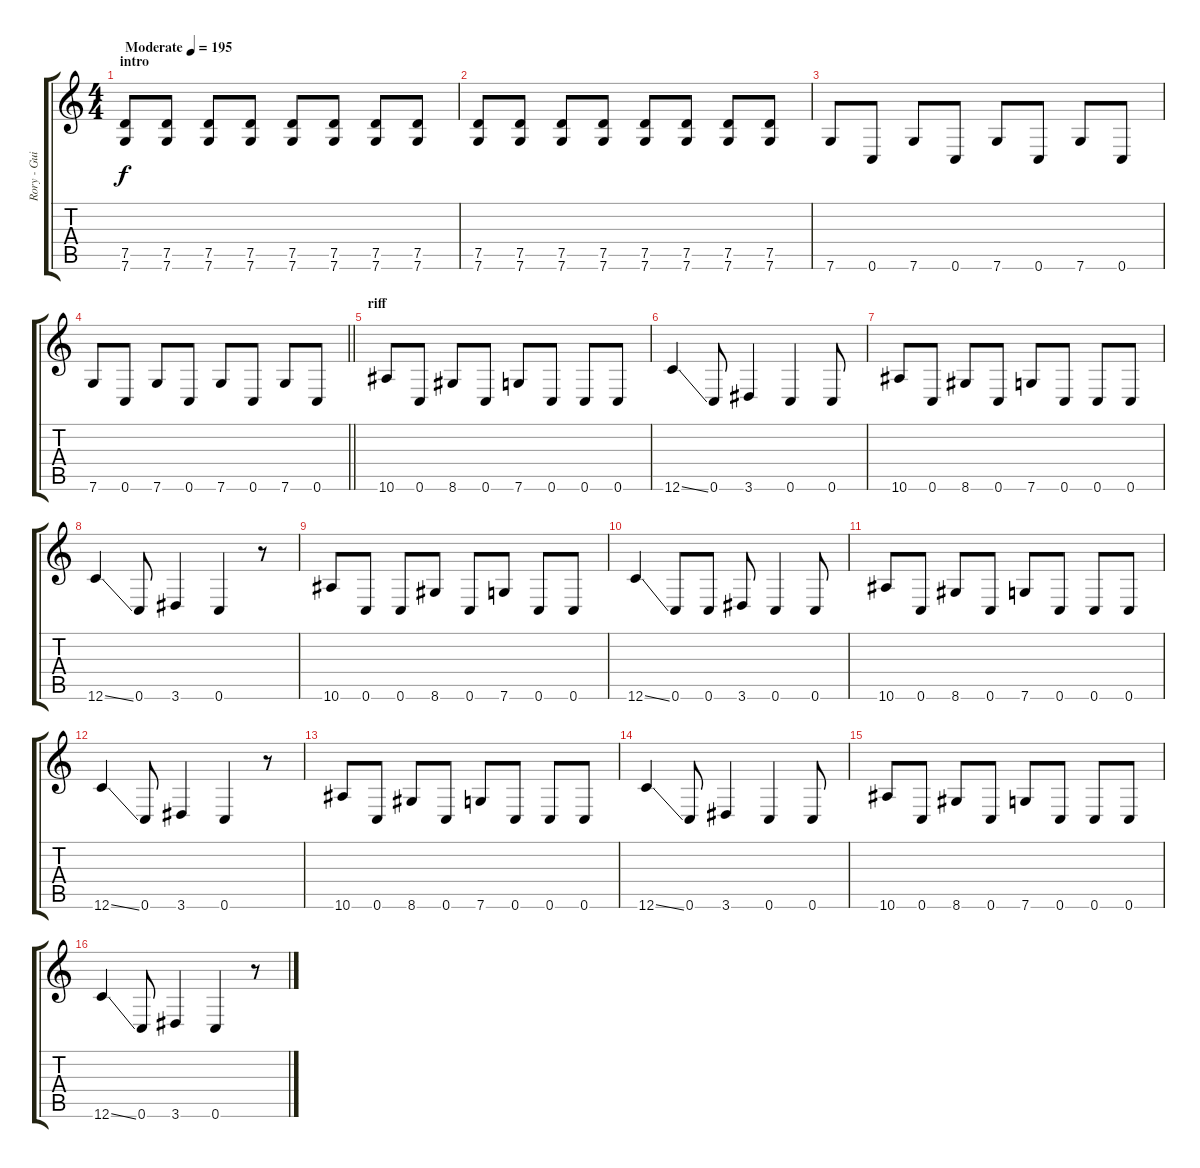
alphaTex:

\track ("Rory - Guitar" "Rory - Gui") {instrument distortionguitar}
\staff {score tabs}
\tuning (D4 A3 F3 C3 G2 C2) {hide}
\ts (4 4)
\section ("" "intro")
\tempo (195 "Moderate")
\clef g2
\ks c
(7.5 7.6).8{dy f instrument distortionguitar} (7.5 7.6).8 (7.5 7.6).8 (7.5 7.6).8 (7.5 7.6).8 (7.5 7.6).8 (7.5 7.6).8 (7.5 7.6).8 |
(7.5 7.6).8 (7.5 7.6).8 (7.5 7.6).8 (7.5 7.6).8 (7.5 7.6).8 (7.5 7.6).8 (7.5 7.6).8 (7.5 7.6).8 |
7.6.8 0.6.8 7.6.8 0.6.8 7.6.8 0.6.8 7.6.8 0.6.8 |
\barLineRight lightlight
7.6.8 0.6.8 7.6.8 0.6.8 7.6.8 0.6.8 7.6.8 0.6.8 |
\section ("" "riff")
10.6.8 0.6.8 8.6.8 0.6.8 7.6.8 0.6.8 0.6.8 0.6.8 |
12.6{ss}.4 0.6.8 3.6.4 0.6.4 0.6.8 |
10.6.8 0.6.8 8.6.8 0.6.8 7.6.8 0.6.8 0.6.8 0.6.8 |
12.6{ss}.4 0.6.8 3.6.4 0.6.4 r.8 |
10.6.8 0.6.8 0.6.8 8.6.8 0.6.8 7.6.8 0.6.8 0.6.8 |
12.6{ss}.4 0.6.8 0.6.8 3.6.8 0.6.4 0.6.8 |
10.6.8 0.6.8 8.6.8 0.6.8 7.6.8 0.6.8 0.6.8 0.6.8 |
12.6{ss}.4 0.6.8 3.6.4 0.6.4 r.8 |
10.6.8 0.6.8 8.6.8 0.6.8 7.6.8 0.6.8 0.6.8 0.6.8 |
12.6{ss}.4 0.6.8 3.6.4 0.6.4 0.6.8 |
10.6.8 0.6.8 8.6.8 0.6.8 7.6.8 0.6.8 0.6.8 0.6.8 |
12.6{ss}.4 0.6.8 3.6.4 0.6.4 r.8
